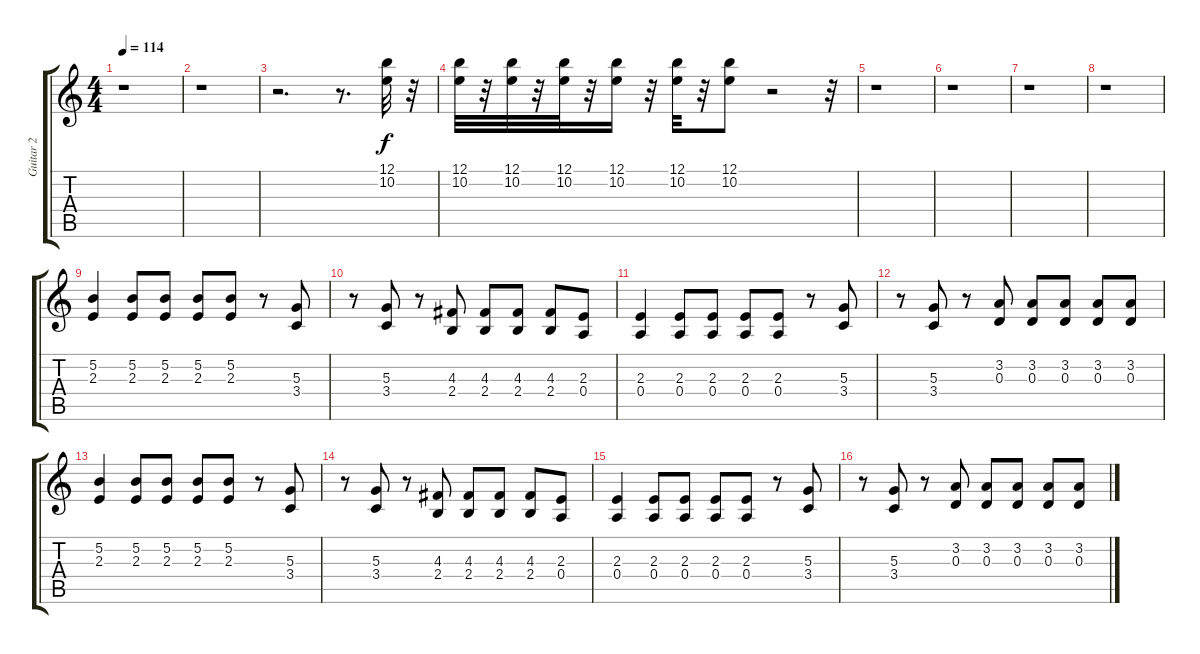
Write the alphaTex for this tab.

\track ("Guitar 2" "Guitar 2") {instrument overdrivenguitar}
\staff {score tabs}
\tuning (B3 Gb3 D3 A2 E2 B1) {hide}
\ts (4 4)
\tempo 114
\clef g2
\ks c
r.1{dy f instrument overdrivenguitar} |
r.1 |
r.2{d} r.8{d} (12.1 10.2).32 r.32 |
(12.1 10.2).32 r.32 (12.1 10.2).32 r.32 (12.1 10.2).32 r.32 (12.1 10.2).16 r.32 (12.1 10.2).32 r.32 (12.1 10.2).8 r.2 r.32 |
r.1 |
r.1 |
r.1 |
r.1 |
(5.2 2.3).4 (5.2 2.3).8 (5.2 2.3).8 (5.2 2.3).8 (5.2 2.3).8 r.8 (5.3 3.4).8 |
r.8 (5.3 3.4).8 r.8 (4.3 2.4).8 (4.3 2.4).8 (4.3 2.4).8 (4.3 2.4).8 (2.3 0.4).8 |
(2.3 0.4).4 (2.3 0.4).8 (2.3 0.4).8 (2.3 0.4).8 (2.3 0.4).8 r.8 (5.3 3.4).8 |
r.8 (5.3 3.4).8 r.8 (3.2 0.3).8 (3.2 0.3).8 (3.2 0.3).8 (3.2 0.3).8 (3.2 0.3).8 |
(5.2 2.3).4 (5.2 2.3).8 (5.2 2.3).8 (5.2 2.3).8 (5.2 2.3).8 r.8 (5.3 3.4).8 |
r.8 (5.3 3.4).8 r.8 (4.3 2.4).8 (4.3 2.4).8 (4.3 2.4).8 (4.3 2.4).8 (2.3 0.4).8 |
(2.3 0.4).4 (2.3 0.4).8 (2.3 0.4).8 (2.3 0.4).8 (2.3 0.4).8 r.8 (5.3 3.4).8 |
r.8 (5.3 3.4).8 r.8 (3.2 0.3).8 (3.2 0.3).8 (3.2 0.3).8 (3.2 0.3).8 (3.2 0.3).8
